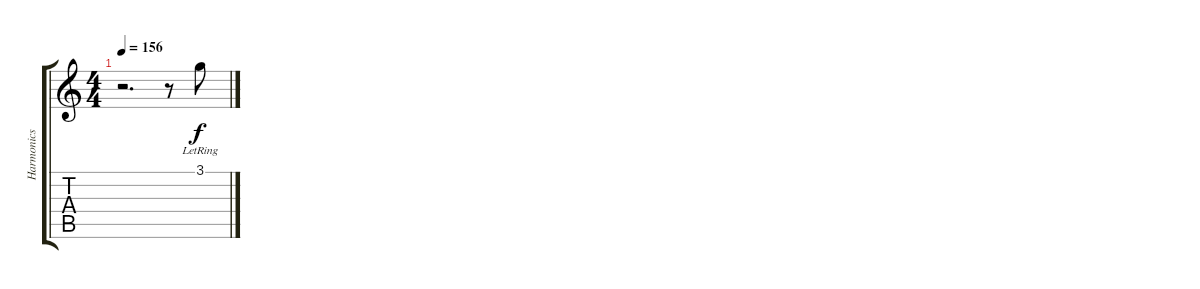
\track ("Harmonics" "Harmonics") {instrument guitarharmonics}
\staff {score tabs}
\tuning (E4 B3 G3 D3 A2 D2) {hide}
\ts (4 4)
\tempo 156
\clef g2
\ks c
r.2{d dy f} r.8 3.1{lr}.8
